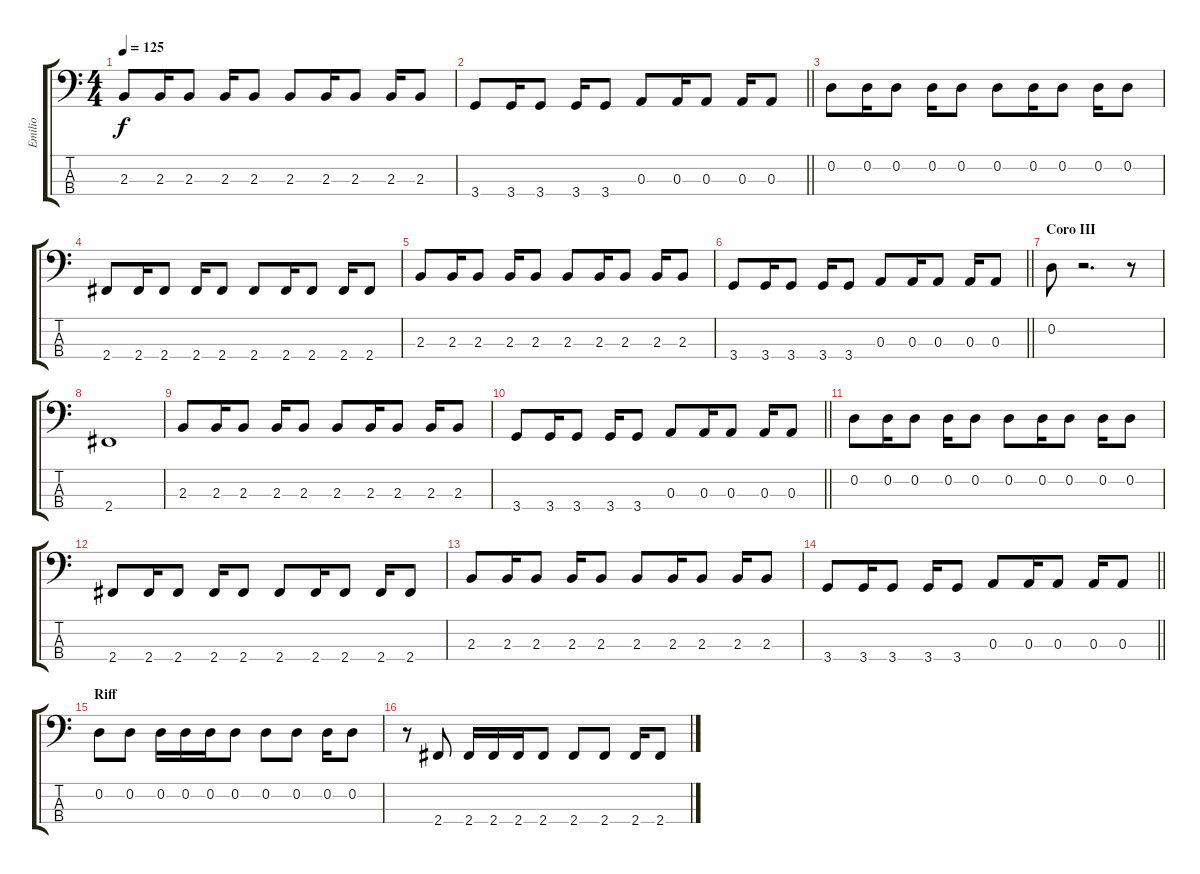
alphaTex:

\track ("Emilio" "Emilio") {instrument electricbasspick}
\staff {score tabs}
\tuning (G2 D2 A1 E1) {hide}
\ts (4 4)
\tempo 125
\clef f4
\ks c
2.3.8{dy f} 2.3.16 2.3.8 2.3.16 2.3.8 2.3.8 2.3.16 2.3.8 2.3.16 2.3.8 |
\barLineRight lightlight
3.4.8 3.4.16 3.4.8 3.4.16 3.4.8 0.3.8 0.3.16 0.3.8 0.3.16 0.3.8 |
0.2.8{volume 16} 0.2.16 0.2.8 0.2.16 0.2.8 0.2.8 0.2.16 0.2.8 0.2.16 0.2.8 |
2.4.8 2.4.16 2.4.8 2.4.16 2.4.8 2.4.8 2.4.16 2.4.8 2.4.16 2.4.8 |
2.3.8 2.3.16 2.3.8 2.3.16 2.3.8 2.3.8 2.3.16 2.3.8 2.3.16 2.3.8 |
\barLineRight lightlight
3.4.8 3.4.16 3.4.8 3.4.16 3.4.8 0.3.8 0.3.16 0.3.8 0.3.16 0.3.8 |
\section ("" "Coro III")
0.2.8 r.2{d} r.8 |
2.4.1 |
2.3.8 2.3.16 2.3.8 2.3.16 2.3.8 2.3.8 2.3.16 2.3.8 2.3.16 2.3.8 |
\barLineRight lightlight
3.4.8 3.4.16 3.4.8 3.4.16 3.4.8 0.3.8 0.3.16 0.3.8 0.3.16 0.3.8 |
0.2.8 0.2.16 0.2.8 0.2.16 0.2.8 0.2.8 0.2.16 0.2.8 0.2.16 0.2.8 |
2.4.8 2.4.16 2.4.8 2.4.16 2.4.8 2.4.8 2.4.16 2.4.8 2.4.16 2.4.8 |
2.3.8 2.3.16 2.3.8 2.3.16 2.3.8 2.3.8 2.3.16 2.3.8 2.3.16 2.3.8 |
\barLineRight lightlight
3.4.8 3.4.16 3.4.8 3.4.16 3.4.8 0.3.8 0.3.16 0.3.8 0.3.16 0.3.8 |
\section ("" "Riff")
0.2.8 0.2.8 0.2.16 0.2.16 0.2.16 0.2.8 0.2.8 0.2.8 0.2.16 0.2.8 |
r.8 2.4.8 2.4.16 2.4.16 2.4.16 2.4.8 2.4.8 2.4.8 2.4.16 2.4.8
